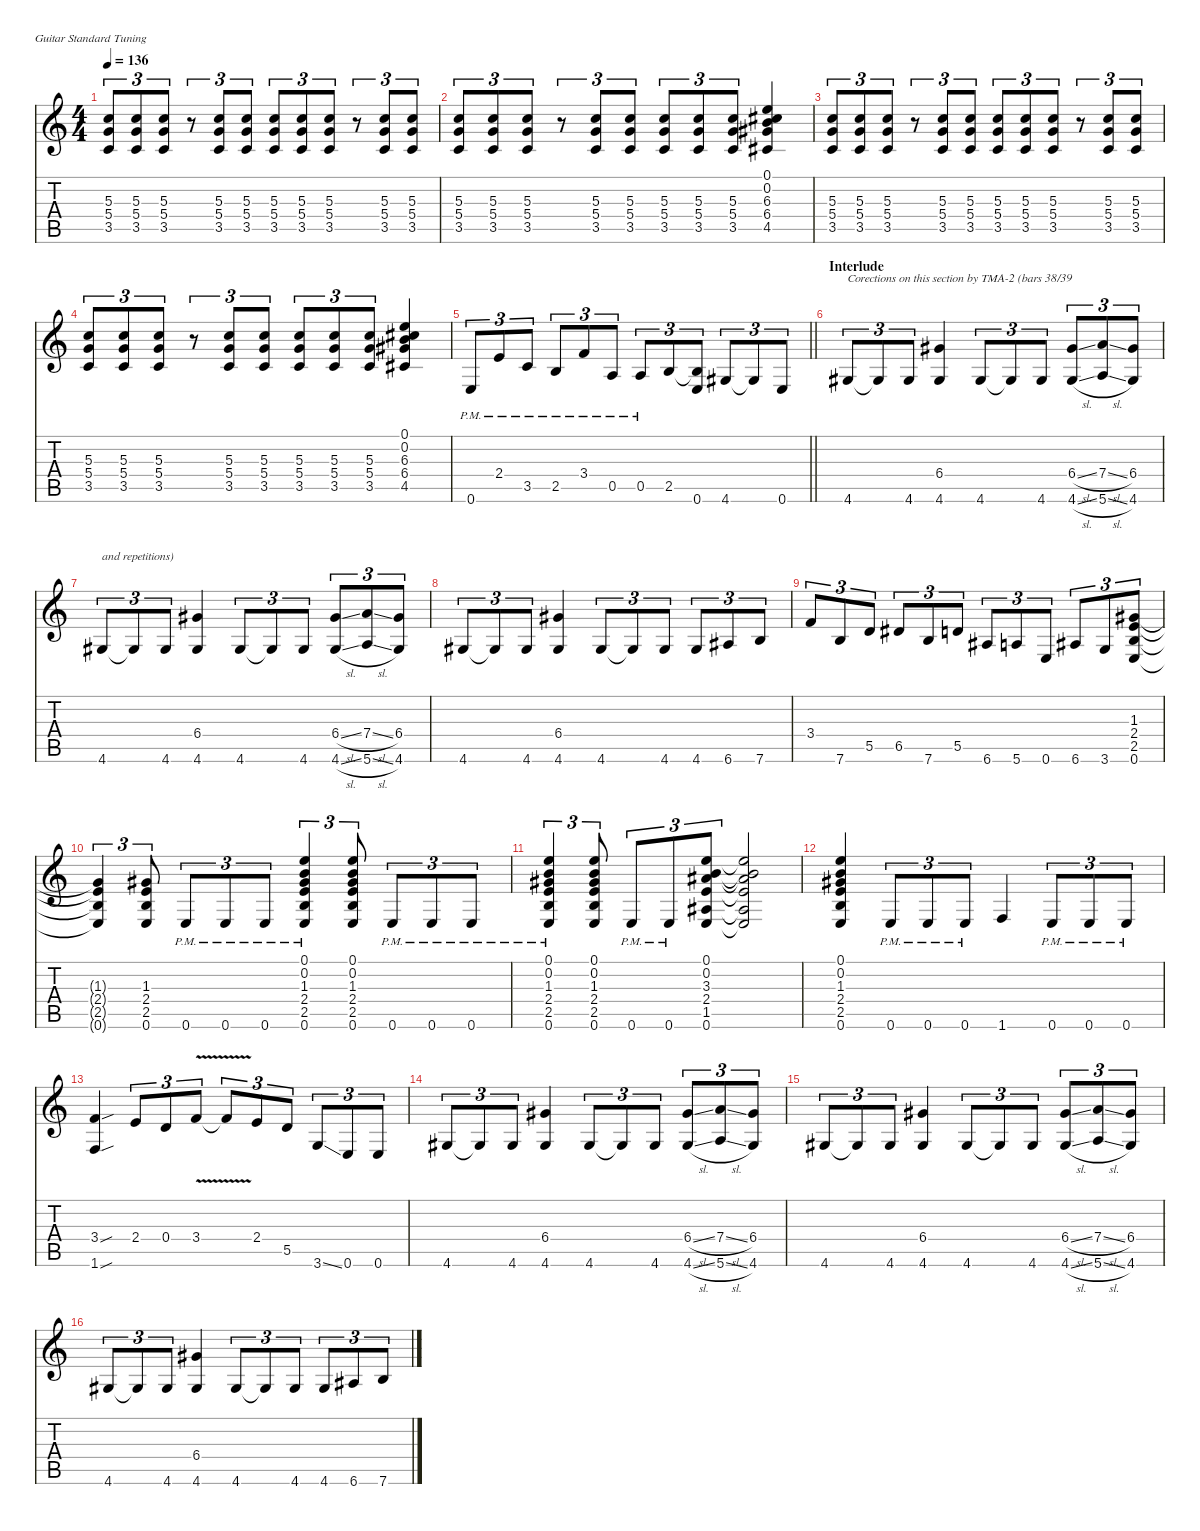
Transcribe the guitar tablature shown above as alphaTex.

\defaultSystemsLayout 4
\hideDynamics
\bracketExtendMode nobrackets
\singleTrackTrackNamePolicy hidden
\multiTrackTrackNamePolicy hidden
\firstSystemTrackNameMode fullname
\firstSystemTrackNameOrientation horizontal
\otherSystemsTrackNameOrientation horizontal
\track ("Guitar" "dist.guit.") {instrument distortionguitar}
\staff {score tabs}
\tuning (E4 B3 G3 D3 A2 E2)
\ts (4 4)
\tempo 136
\clef g2
\ks c
(5.3 5.4 3.5).8{tu (3 2) dy f beam Up} (5.3 5.4 3.5).8{tu (3 2) beam Up} (5.3 5.4 3.5).8{tu (3 2) beam Up} r.8{tu (3 2) beam Up} (5.3 5.4 3.5).8{tu (3 2) beam Up} (5.3 5.4 3.5).8{tu (3 2) beam Up} (5.3 5.4 3.5).8{tu (3 2) beam Up} (5.3 5.4 3.5).8{tu (3 2) beam Up} (5.3 5.4 3.5).8{tu (3 2) beam Up} r.8{tu (3 2) beam Up} (5.3 5.4 3.5).8{tu (3 2) beam Up} (5.3 5.4 3.5).8{tu (3 2) beam Up} |
(5.3 5.4 3.5).8{tu (3 2) beam Up} (5.3 5.4 3.5).8{tu (3 2) beam Up} (5.3 5.4 3.5).8{tu (3 2) beam Up} r.8{tu (3 2) beam Up} (5.3 5.4 3.5).8{tu (3 2) beam Up} (5.3 5.4 3.5).8{tu (3 2) beam Up} (5.3 5.4 3.5).8{tu (3 2) beam Up} (5.3 5.4 3.5).8{tu (3 2) beam Up} (5.3 5.4 3.5).8{tu (3 2) beam Up} (0.1 0.2 6.3{acc #} 6.4{acc #} 4.5{acc #}).4{beam Up} |
(5.3 5.4 3.5).8{tu (3 2) beam Up} (5.3 5.4 3.5).8{tu (3 2) beam Up} (5.3 5.4 3.5).8{tu (3 2) beam Up} r.8{tu (3 2) beam Up} (5.3 5.4 3.5).8{tu (3 2) beam Up} (5.3 5.4 3.5).8{tu (3 2) beam Up} (5.3 5.4 3.5).8{tu (3 2) beam Up} (5.3 5.4 3.5).8{tu (3 2) beam Up} (5.3 5.4 3.5).8{tu (3 2) beam Up} r.8{tu (3 2) beam Up} (5.3 5.4 3.5).8{tu (3 2) beam Up} (5.3 5.4 3.5).8{tu (3 2) beam Up} |
(5.3 5.4 3.5).8{tu (3 2) beam Up} (5.3 5.4 3.5).8{tu (3 2) beam Up} (5.3 5.4 3.5).8{tu (3 2) beam Up} r.8{tu (3 2) beam Up} (5.3 5.4 3.5).8{tu (3 2) beam Up} (5.3 5.4 3.5).8{tu (3 2) beam Up} (5.3 5.4 3.5).8{tu (3 2) beam Up} (5.3 5.4 3.5).8{tu (3 2) beam Up} (5.3 5.4 3.5).8{tu (3 2) beam Up} (0.1 0.2 6.3{acc #} 6.4{acc #} 4.5{acc #}).4{beam Up} |
\barLineRight lightlight
0.6{pm}.8{tu (3 2) beam Up} 2.4{pm}.8{tu (3 2) beam Up} 3.5{pm}.8{tu (3 2) beam Up} 2.5{pm}.8{tu (3 2) beam Up} 3.4{pm}.8{tu (3 2) beam Up} 0.5{pm}.8{tu (3 2) beam Up} 0.5{pm}.8{tu (3 2) beam Up} 2.5.8{tu (3 2) beam Up} (2.5{t} 0.6).8{tu (3 2) beam Up} 4.6{acc #}.8{tu (3 2) beam Up} 4.6{t acc #}.8{tu (3 2) beam Up} 0.6.8{tu (3 2) beam Up} |
\section ("" "Interlude")
4.6{acc #}.8{tu (3 2) txt "Corections on this section by TMA-2 (bars 38/39" beam Up} 4.6{t acc #}.8{tu (3 2) beam Up} 4.6{acc #}.8{tu (3 2) beam Up} (6.4{acc #} 4.6{acc #}).4{beam Up} 4.6{acc #}.8{tu (3 2) beam Up} 4.6{t acc #}.8{tu (3 2) beam Up} 4.6{acc #}.8{tu (3 2) beam Up} (6.4{sl acc #} 4.6{sl acc #}).8{tu (3 2) beam Up} (7.4{sl} 5.6{sl}).8{tu (3 2) beam Up} (6.4{acc #} 4.6{acc #}).8{tu (3 2) beam Up} |
4.6{acc #}.8{tu (3 2) txt "and repetitions)" beam Up} 4.6{t acc #}.8{tu (3 2) beam Up} 4.6{acc #}.8{tu (3 2) beam Up} (6.4{acc #} 4.6{acc #}).4{beam Up} 4.6{acc #}.8{tu (3 2) beam Up} 4.6{t acc #}.8{tu (3 2) beam Up} 4.6{acc #}.8{tu (3 2) beam Up} (6.4{sl acc #} 4.6{sl acc #}).8{tu (3 2) beam Up} (7.4{sl} 5.6{sl}).8{tu (3 2) beam Up} (6.4{acc #} 4.6{acc #}).8{tu (3 2) beam Up} |
4.6{acc #}.8{tu (3 2) beam Up} 4.6{t acc #}.8{tu (3 2) beam Up} 4.6{acc #}.8{tu (3 2) beam Up} (6.4{acc #} 4.6{acc #}).4{beam Up} 4.6{acc #}.8{tu (3 2) beam Up} 4.6{t acc #}.8{tu (3 2) beam Up} 4.6{acc #}.8{tu (3 2) beam Up} 4.6{acc #}.8{tu (3 2) beam Up} 6.6{acc #}.8{tu (3 2) beam Up} 7.6.8{tu (3 2) beam Up} |
3.4.8{tu (3 2) beam Up} 7.6.8{tu (3 2) beam Up} 5.5.8{tu (3 2) beam Up} 6.5{acc #}.8{tu (3 2) beam Up} 7.6.8{tu (3 2) beam Up} 5.5.8{tu (3 2) beam Up} 6.6{acc #}.8{tu (3 2) beam Up} 5.6.8{tu (3 2) beam Up} 0.6.8{tu (3 2) beam Up} 6.6{acc #}.8{tu (3 2) beam Up} 3.6.8{tu (3 2) beam Up} (1.3{acc #} 2.4 2.5 0.6).8{tu (3 2) beam Up} |
(1.3{t acc #} 2.4{t} 2.5{t} 0.6{t}).4{tu (3 2) beam Up} (1.3{acc #} 2.4 2.5 0.6).8{tu (3 2) beam Up} 0.6{pm}.8{tu (3 2) beam Up} 0.6{pm}.8{tu (3 2) beam Up} 0.6{pm}.8{tu (3 2) beam Up} (0.1 0.2 1.3{acc #} 2.4 2.5 0.6{pm}).4{tu (3 2) beam Up} (0.1 0.2 1.3{acc #} 2.4 2.5 0.6).8{tu (3 2) beam Up} 0.6{pm}.8{tu (3 2) beam Up} 0.6{pm}.8{tu (3 2) beam Up} 0.6{pm}.8{tu (3 2) beam Up} |
(0.1 0.2 1.3{acc #} 2.4 2.5 0.6{pm}).4{tu (3 2) beam Up} (0.1 0.2 1.3{acc #} 2.4 2.5 0.6).8{tu (3 2) beam Up} 0.6{pm}.8{tu (3 2) beam Up} 0.6{pm}.8{tu (3 2) beam Up} (0.1 0.2 3.3{acc #} 2.4 1.5{acc #} 0.6).8{tu (3 2) beam Up} (0.1{t} 0.2{t} 3.3{t acc #} 2.4{t} 1.5{t acc #} 0.6{t}).2{beam Up} |
(0.1 0.2 1.3{acc #} 2.4 2.5 0.6).4{beam Up} 0.6{pm}.8{tu (3 2) beam Up} 0.6{pm}.8{tu (3 2) beam Up} 0.6{pm}.8{tu (3 2) beam Up} 1.6.4{beam Up} 0.6{pm}.8{tu (3 2) beam Up} 0.6{pm}.8{tu (3 2) beam Up} 0.6{pm}.8{tu (3 2) beam Up} |
(3.4{sou} 1.6{sou}).4{beam Up} 2.4.8{tu (3 2) beam Up} 0.4.8{tu (3 2) beam Up} 3.4{v}.8{tu (3 2) beam Up} 3.4{v t}.8{tu (3 2) beam Up} 2.4.8{tu (3 2) beam Up} 5.5.8{tu (3 2) beam Up} 3.6{ss}.8{tu (3 2) beam Up} 0.6.8{tu (3 2) beam Up} 0.6.8{tu (3 2) beam Up} |
4.6{acc #}.8{tu (3 2) beam Up} 4.6{t acc #}.8{tu (3 2) beam Up} 4.6{acc #}.8{tu (3 2) beam Up} (6.4{acc #} 4.6{acc #}).4{beam Up} 4.6{acc #}.8{tu (3 2) beam Up} 4.6{t acc #}.8{tu (3 2) beam Up} 4.6{acc #}.8{tu (3 2) beam Up} (6.4{sl acc #} 4.6{sl acc #}).8{tu (3 2) beam Up} (7.4{sl} 5.6{sl}).8{tu (3 2) beam Up} (6.4{acc #} 4.6{acc #}).8{tu (3 2) beam Up} |
4.6{acc #}.8{tu (3 2) beam Up} 4.6{t acc #}.8{tu (3 2) beam Up} 4.6{acc #}.8{tu (3 2) beam Up} (6.4{acc #} 4.6{acc #}).4{beam Up} 4.6{acc #}.8{tu (3 2) beam Up} 4.6{t acc #}.8{tu (3 2) beam Up} 4.6{acc #}.8{tu (3 2) beam Up} (6.4{sl acc #} 4.6{sl acc #}).8{tu (3 2) beam Up} (7.4{sl} 5.6{sl}).8{tu (3 2) beam Up} (6.4{acc #} 4.6{acc #}).8{tu (3 2) beam Up} |
4.6{acc #}.8{tu (3 2) beam Up} 4.6{t acc #}.8{tu (3 2) beam Up} 4.6{acc #}.8{tu (3 2) beam Up} (6.4{acc #} 4.6{acc #}).4{beam Up} 4.6{acc #}.8{tu (3 2) beam Up} 4.6{t acc #}.8{tu (3 2) beam Up} 4.6{acc #}.8{tu (3 2) beam Up} 4.6{acc #}.8{tu (3 2) beam Up} 6.6{acc #}.8{tu (3 2) beam Up} 7.6.8{tu (3 2) beam Up}
